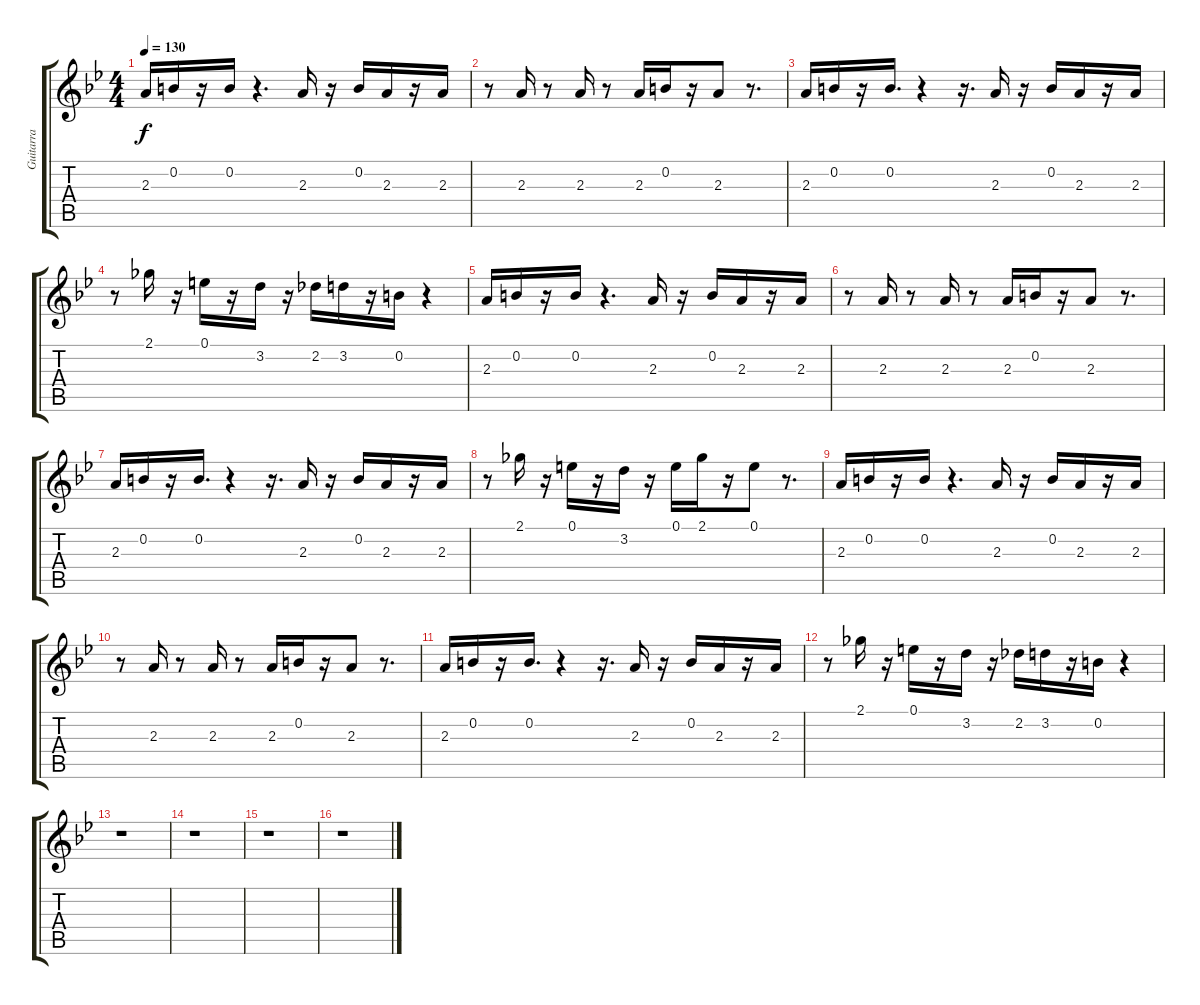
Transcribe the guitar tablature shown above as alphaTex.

\track ("Guitarra" "Guitarra") {instrument distortionguitar}
\staff {score tabs}
\tuning (E4 B3 G3 D3 A2 E2) {hide}
\ts (4 4)
\tempo 130
\clef g2
\ks gminor
2.3.16{dy f} 0.2.16 r.16 0.2.16 r.4{d} 2.3.16 r.16 0.2.16 2.3.16 r.16 2.3.16 |
r.8 2.3.16 r.8 2.3.16 r.8 2.3.16 0.2.16 r.16 2.3.8 r.8{d} |
2.3.16 0.2.16 r.16 0.2.16{d} r.4 r.16{d} 2.3.16 r.16 0.2.16 2.3.16 r.16 2.3.16 |
r.8 2.1.16 r.16 0.1.16 r.16 3.2.16 r.16 2.2.16 3.2.16 r.16 0.2.16 r.4 |
2.3.16 0.2.16 r.16 0.2.16 r.4{d} 2.3.16 r.16 0.2.16 2.3.16 r.16 2.3.16 |
r.8 2.3.16 r.8 2.3.16 r.8 2.3.16 0.2.16 r.16 2.3.8 r.8{d} |
2.3.16 0.2.16 r.16 0.2.16{d} r.4 r.16{d} 2.3.16 r.16 0.2.16 2.3.16 r.16 2.3.16 |
r.8 2.1.16 r.16 0.1.16 r.16 3.2.16 r.16 0.1.16 2.1.16 r.16 0.1.8 r.8{d} |
2.3.16 0.2.16 r.16 0.2.16 r.4{d} 2.3.16 r.16 0.2.16 2.3.16 r.16 2.3.16 |
r.8 2.3.16 r.8 2.3.16 r.8 2.3.16 0.2.16 r.16 2.3.8 r.8{d} |
2.3.16 0.2.16 r.16 0.2.16{d} r.4 r.16{d} 2.3.16 r.16 0.2.16 2.3.16 r.16 2.3.16 |
r.8 2.1.16 r.16 0.1.16 r.16 3.2.16 r.16 2.2.16 3.2.16 r.16 0.2.16 r.4 |
r.1 |
r.1 |
r.1 |
r.1
